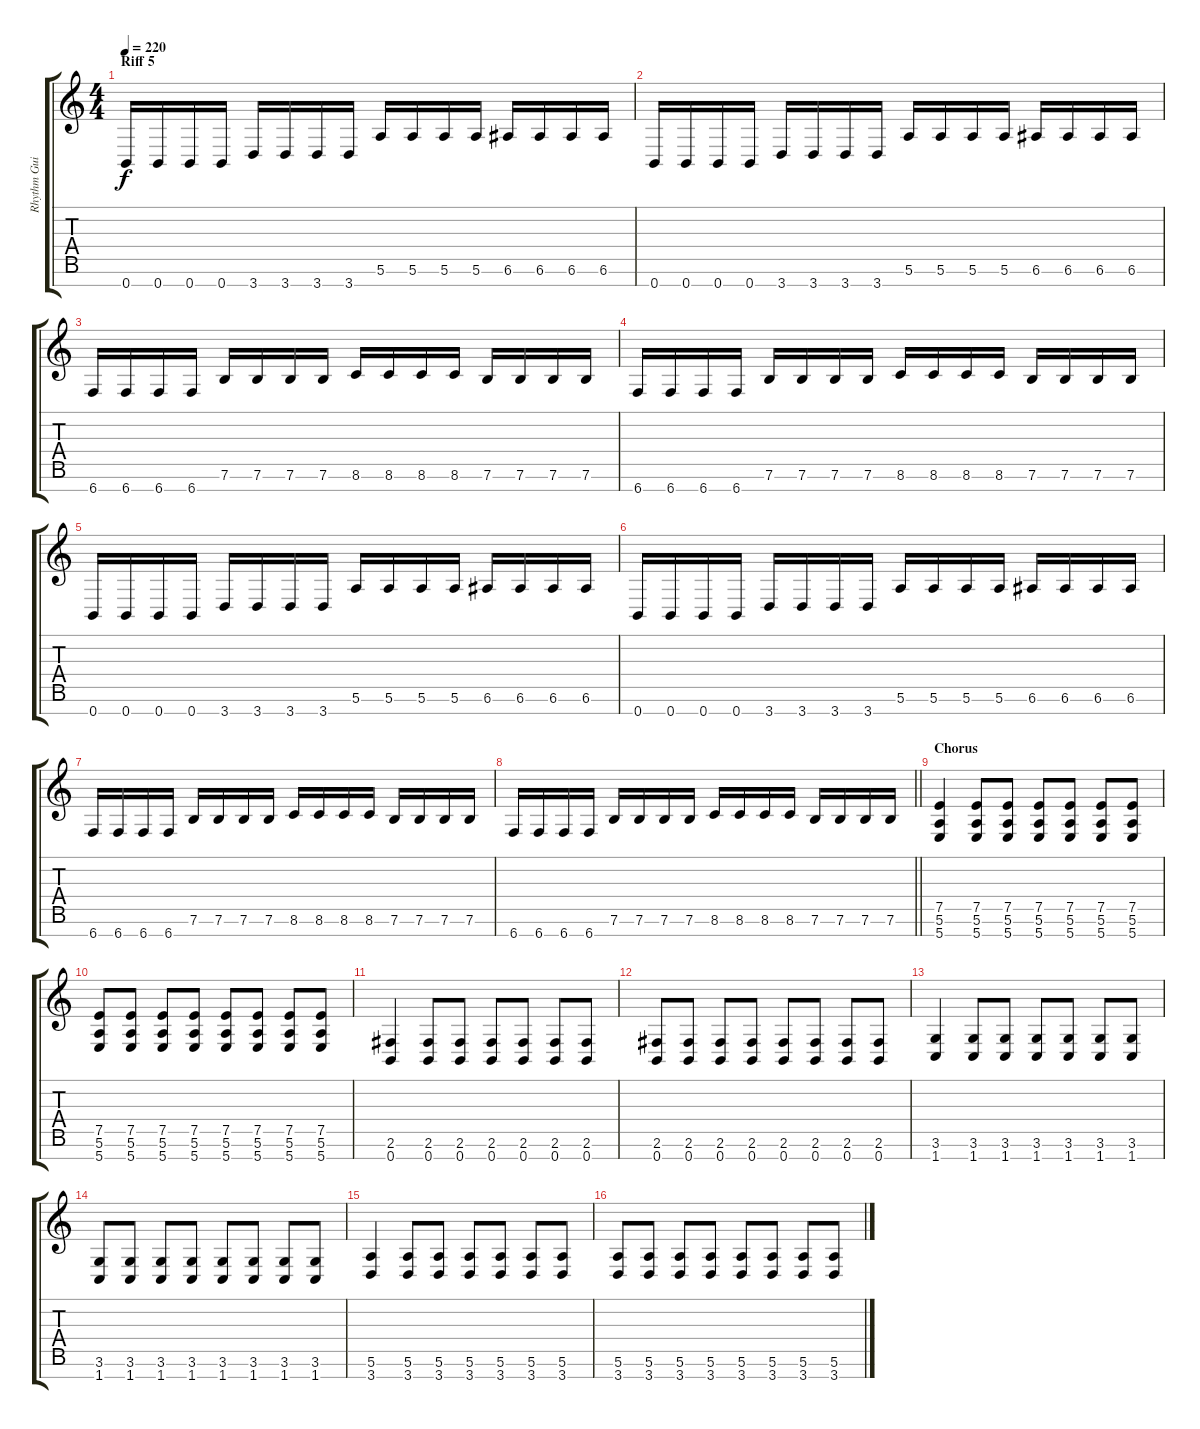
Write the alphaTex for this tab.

\track ("Rhythm Guitar 2" "Rhythm Gui") {instrument distortionguitar}
\staff {score tabs}
\tuning (E4 B3 G3 D3 A2 E2 B1) {hide}
\ts (4 4)
\section ("" "Riff 5")
\tempo 220
\clef g2
\ks c
0.7.16{dy f} 0.7.16 0.7.16 0.7.16 3.7.16 3.7.16 3.7.16 3.7.16 5.6.16 5.6.16 5.6.16 5.6.16 6.6.16 6.6.16 6.6.16 6.6.16 |
0.7.16 0.7.16 0.7.16 0.7.16 3.7.16 3.7.16 3.7.16 3.7.16 5.6.16 5.6.16 5.6.16 5.6.16 6.6.16 6.6.16 6.6.16 6.6.16 |
6.7.16 6.7.16 6.7.16 6.7.16 7.6.16 7.6.16 7.6.16 7.6.16 8.6.16 8.6.16 8.6.16 8.6.16 7.6.16 7.6.16 7.6.16 7.6.16 |
6.7.16 6.7.16 6.7.16 6.7.16 7.6.16 7.6.16 7.6.16 7.6.16 8.6.16 8.6.16 8.6.16 8.6.16 7.6.16 7.6.16 7.6.16 7.6.16 |
0.7.16 0.7.16 0.7.16 0.7.16 3.7.16 3.7.16 3.7.16 3.7.16 5.6.16 5.6.16 5.6.16 5.6.16 6.6.16 6.6.16 6.6.16 6.6.16 |
0.7.16 0.7.16 0.7.16 0.7.16 3.7.16 3.7.16 3.7.16 3.7.16 5.6.16 5.6.16 5.6.16 5.6.16 6.6.16 6.6.16 6.6.16 6.6.16 |
6.7.16 6.7.16 6.7.16 6.7.16 7.6.16 7.6.16 7.6.16 7.6.16 8.6.16 8.6.16 8.6.16 8.6.16 7.6.16 7.6.16 7.6.16 7.6.16 |
\barLineRight lightlight
6.7.16 6.7.16 6.7.16 6.7.16 7.6.16 7.6.16 7.6.16 7.6.16 8.6.16 8.6.16 8.6.16 8.6.16 7.6.16 7.6.16 7.6.16 7.6.16 |
\section ("" "Chorus")
(7.5 5.6 5.7).4 (7.5 5.6 5.7).8 (7.5 5.6 5.7).8 (7.5 5.6 5.7).8 (7.5 5.6 5.7).8 (7.5 5.6 5.7).8 (7.5 5.6 5.7).8 |
(7.5 5.6 5.7).8 (7.5 5.6 5.7).8 (7.5 5.6 5.7).8 (7.5 5.6 5.7).8 (7.5 5.6 5.7).8 (7.5 5.6 5.7).8 (7.5 5.6 5.7).8 (7.5 5.6 5.7).8 |
(2.6 0.7).4 (2.6 0.7).8 (2.6 0.7).8 (2.6 0.7).8 (2.6 0.7).8 (2.6 0.7).8 (2.6 0.7).8 |
(2.6 0.7).8 (2.6 0.7).8 (2.6 0.7).8 (2.6 0.7).8 (2.6 0.7).8 (2.6 0.7).8 (2.6 0.7).8 (2.6 0.7).8 |
(3.6 1.7).4 (3.6 1.7).8 (3.6 1.7).8 (3.6 1.7).8 (3.6 1.7).8 (3.6 1.7).8 (3.6 1.7).8 |
(3.6 1.7).8 (3.6 1.7).8 (3.6 1.7).8 (3.6 1.7).8 (3.6 1.7).8 (3.6 1.7).8 (3.6 1.7).8 (3.6 1.7).8 |
(5.6 3.7).4 (5.6 3.7).8 (5.6 3.7).8 (5.6 3.7).8 (5.6 3.7).8 (5.6 3.7).8 (5.6 3.7).8 |
(5.6 3.7).8 (5.6 3.7).8 (5.6 3.7).8 (5.6 3.7).8 (5.6 3.7).8 (5.6 3.7).8 (5.6 3.7).8 (5.6 3.7).8
